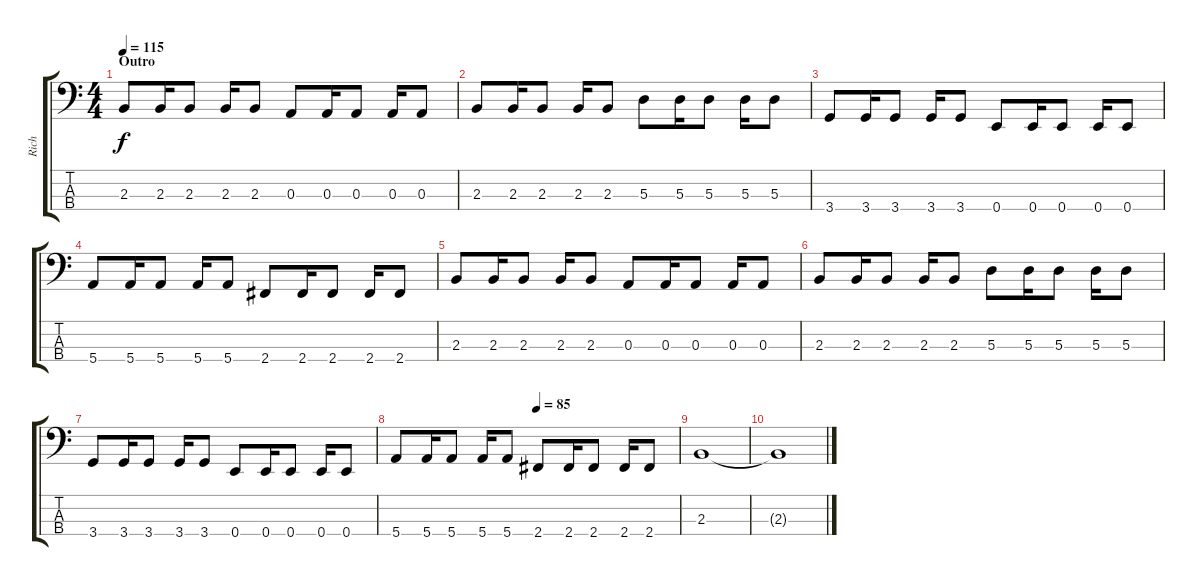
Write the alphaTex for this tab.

\track ("Rich" "Rich") {instrument electricbasspick}
\staff {score tabs}
\tuning (G2 D2 A1 E1) {hide}
\ts (4 4)
\section ("" "Outro")
\tempo 115
\clef f4
\ks c
2.3.8{dy f} 2.3.16 2.3.8 2.3.16 2.3.8 0.3.8 0.3.16 0.3.8 0.3.16 0.3.8 |
2.3.8 2.3.16 2.3.8 2.3.16 2.3.8 5.3.8 5.3.16 5.3.8 5.3.16 5.3.8 |
3.4.8 3.4.16 3.4.8 3.4.16 3.4.8 0.4.8 0.4.16 0.4.8 0.4.16 0.4.8 |
5.4.8 5.4.16 5.4.8 5.4.16 5.4.8 2.4.8 2.4.16 2.4.8 2.4.16 2.4.8 |
2.3.8 2.3.16 2.3.8 2.3.16 2.3.8 0.3.8 0.3.16 0.3.8 0.3.16 0.3.8 |
2.3.8 2.3.16 2.3.8 2.3.16 2.3.8 5.3.8 5.3.16 5.3.8 5.3.16 5.3.8 |
3.4.8 3.4.16 3.4.8 3.4.16 3.4.8 0.4.8 0.4.16 0.4.8 0.4.16 0.4.8 |
\tempo (85 0.5)
5.4.8 5.4.16 5.4.8 5.4.16 5.4.8 2.4.8 2.4.16 2.4.8 2.4.16 2.4.8 |
2.3.1{volume 0} |
2.3{t}.1
